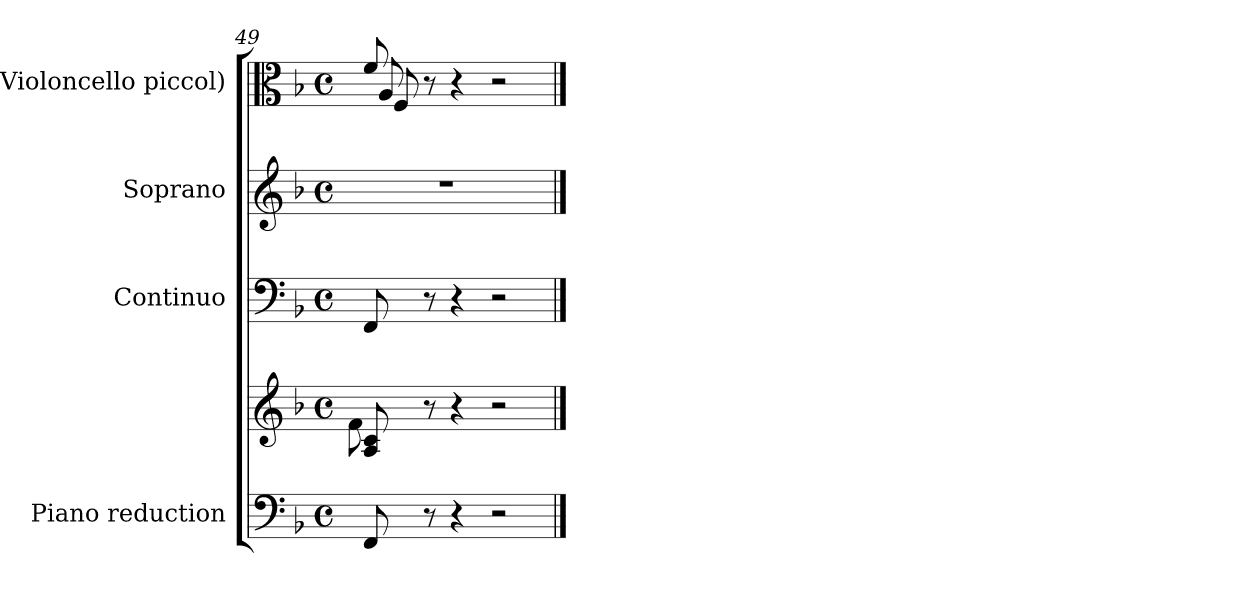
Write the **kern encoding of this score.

**kern	**kern	**kern	**kern	**kern
*part4	*part4	*part3	*part2	*part1
*staff5	*staff4	*staff3	*staff2	*staff1
*I"Piano reduction	*	*I"Continuo	*I"Soprano	*I"(Violoncello piccol)
*I'Pno	*	*	*	*
*clefF4	*clefG2	*clefF4	*clefG2	*clefC3
*k[b-]	*k[b-]	*k[b-]	*k[b-]	*k[b-]
*M4/4	*M4/4	*M4/4	*M4/4	*M4/4
*met(c)	*met(c)	*met(c)	*met(c)	*met(c)
=49	=49	=49	=49	=49
*	*^	*	*	*^
*	*	*	*	*	*	*^
8FF/	8A/ 8c/	8f\	8FF/	1r	8f/	8A/	8F/
8r	8r	8ryy	8r	.	8r	8ryy	8ryy
4r	4r	4ryy	4r	.	4r	4ryy	4ryy
2r	2r	2ryy	2r	.	2r	2ryy	2ryy
*	*v	*v	*	*	*v	*v	*v
==	==	==	==	==
*-	*-	*-	*-	*-
